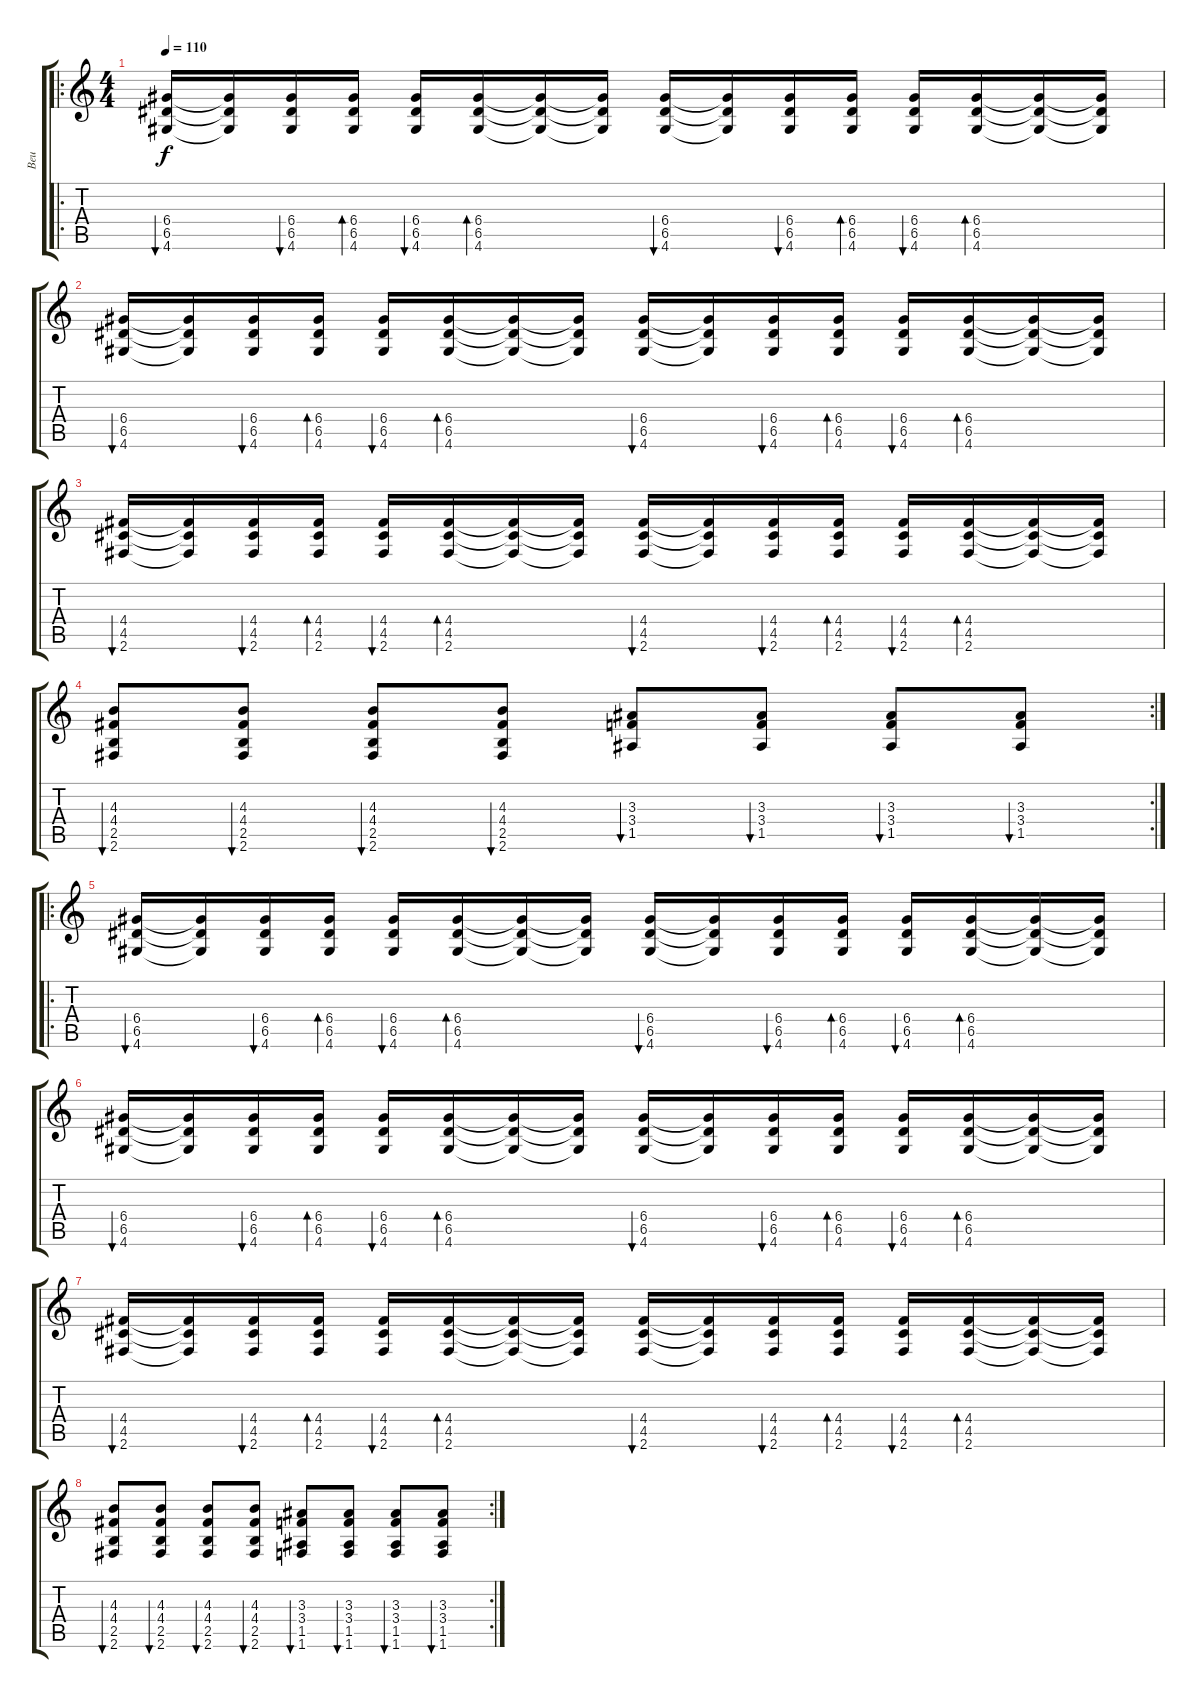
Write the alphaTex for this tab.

\track ("Beu" "Beu") {instrument electricguitarmuted}
\staff {score tabs}
\tuning (E4 B3 G3 D3 A2 E2) {hide}
\ro
\ts (4 4)
\tempo 110
\clef g2
\ks c
(6.4 6.5 4.6).16{bu 60 dy f instrument distortionguitar} (6.4{t} 6.5{t} 4.6{t}).16 (6.4 6.5 4.6).16{bu 60} (6.4 6.5 4.6).16{bd 60} (6.4 6.5 4.6).16{bu 60} (6.4 6.5 4.6).16{bd 60} (6.4{t} 6.5{t} 4.6{t}).16 (6.4{t} 6.5{t} 4.6{t}).16 (6.4 6.5 4.6).16{bu 60} (6.4{t} 6.5{t} 4.6{t}).16 (6.4 6.5 4.6).16{bu 60} (6.4 6.5 4.6).16{bd 60} (6.4 6.5 4.6).16{bu 60} (6.4 6.5 4.6).16{bd 60} (6.4{t} 6.5{t} 4.6{t}).16 (6.4{t} 6.5{t} 4.6{t}).16 |
(6.4 6.5 4.6).16{bu 60} (6.4{t} 6.5{t} 4.6{t}).16 (6.4 6.5 4.6).16{bu 60} (6.4 6.5 4.6).16{bd 60} (6.4 6.5 4.6).16{bu 60} (6.4 6.5 4.6).16{bd 60} (6.4{t} 6.5{t} 4.6{t}).16 (6.4{t} 6.5{t} 4.6{t}).16 (6.4 6.5 4.6).16{bu 60} (6.4{t} 6.5{t} 4.6{t}).16 (6.4 6.5 4.6).16{bu 60} (6.4 6.5 4.6).16{bd 60} (6.4 6.5 4.6).16{bu 60} (6.4 6.5 4.6).16{bd 60} (6.4{t} 6.5{t} 4.6{t}).16 (6.4{t} 6.5{t} 4.6{t}).16 |
(4.4 4.5 2.6).16{bu 60} (4.4{t} 4.5{t} 2.6{t}).16 (4.4 4.5 2.6).16{bu 60} (4.4 4.5 2.6).16{bd 60} (4.4 4.5 2.6).16{bu 60} (4.4 4.5 2.6).16{bd 60} (4.4{t} 4.5{t} 2.6{t}).16 (4.4{t} 4.5{t} 2.6{t}).16 (4.4 4.5 2.6).16{bu 60} (4.4{t} 4.5{t} 2.6{t}).16 (4.4 4.5 2.6).16{bu 60} (4.4 4.5 2.6).16{bd 60} (4.4 4.5 2.6).16{bu 60} (4.4 4.5 2.6).16{bd 60} (4.4{t} 4.5{t} 2.6{t}).16 (4.4{t} 4.5{t} 2.6{t}).16 |
\rc 2
(4.3 4.4 2.5 2.6).8{bu 60} (4.3 4.4 2.5 2.6).8{bu 60} (4.3 4.4 2.5 2.6).8{bu 60} (4.3 4.4 2.5 2.6).8{bu 60} (3.3 3.4 1.5).8{bu 60} (3.3 3.4 1.5).8{bu 60} (3.3 3.4 1.5).8{bu 60} (3.3 3.4 1.5).8{bu 60} |
\ro
(6.4 6.5 4.6).16{bu 60 instrument distortionguitar} (6.4{t} 6.5{t} 4.6{t}).16 (6.4 6.5 4.6).16{bu 60} (6.4 6.5 4.6).16{bd 60} (6.4 6.5 4.6).16{bu 60} (6.4 6.5 4.6).16{bd 60} (6.4{t} 6.5{t} 4.6{t}).16 (6.4{t} 6.5{t} 4.6{t}).16 (6.4 6.5 4.6).16{bu 60} (6.4{t} 6.5{t} 4.6{t}).16 (6.4 6.5 4.6).16{bu 60} (6.4 6.5 4.6).16{bd 60} (6.4 6.5 4.6).16{bu 60} (6.4 6.5 4.6).16{bd 60} (6.4{t} 6.5{t} 4.6{t}).16 (6.4{t} 6.5{t} 4.6{t}).16 |
(6.4 6.5 4.6).16{bu 60} (6.4{t} 6.5{t} 4.6{t}).16 (6.4 6.5 4.6).16{bu 60} (6.4 6.5 4.6).16{bd 60} (6.4 6.5 4.6).16{bu 60} (6.4 6.5 4.6).16{bd 60} (6.4{t} 6.5{t} 4.6{t}).16 (6.4{t} 6.5{t} 4.6{t}).16 (6.4 6.5 4.6).16{bu 60} (6.4{t} 6.5{t} 4.6{t}).16 (6.4 6.5 4.6).16{bu 60} (6.4 6.5 4.6).16{bd 60} (6.4 6.5 4.6).16{bu 60} (6.4 6.5 4.6).16{bd 60} (6.4{t} 6.5{t} 4.6{t}).16 (6.4{t} 6.5{t} 4.6{t}).16 |
(4.4 4.5 2.6).16{bu 60} (4.4{t} 4.5{t} 2.6{t}).16 (4.4 4.5 2.6).16{bu 60} (4.4 4.5 2.6).16{bd 60} (4.4 4.5 2.6).16{bu 60} (4.4 4.5 2.6).16{bd 60} (4.4{t} 4.5{t} 2.6{t}).16 (4.4{t} 4.5{t} 2.6{t}).16 (4.4 4.5 2.6).16{bu 60} (4.4{t} 4.5{t} 2.6{t}).16 (4.4 4.5 2.6).16{bu 60} (4.4 4.5 2.6).16{bd 60} (4.4 4.5 2.6).16{bu 60} (4.4 4.5 2.6).16{bd 60} (4.4{t} 4.5{t} 2.6{t}).16 (4.4{t} 4.5{t} 2.6{t}).16 |
\rc 2
(4.3 4.4 2.5 2.6).8{bu 60} (4.3 4.4 2.5 2.6).8{bu 60} (4.3 4.4 2.5 2.6).8{bu 60} (4.3 4.4 2.5 2.6).8{bu 60} (3.3 3.4 1.5 1.6).8{bu 60} (3.3 3.4 1.5 1.6).8{bu 60} (3.3 3.4 1.5 1.6).8{bu 60} (3.3 3.4 1.5 1.6).8{bu 60}
